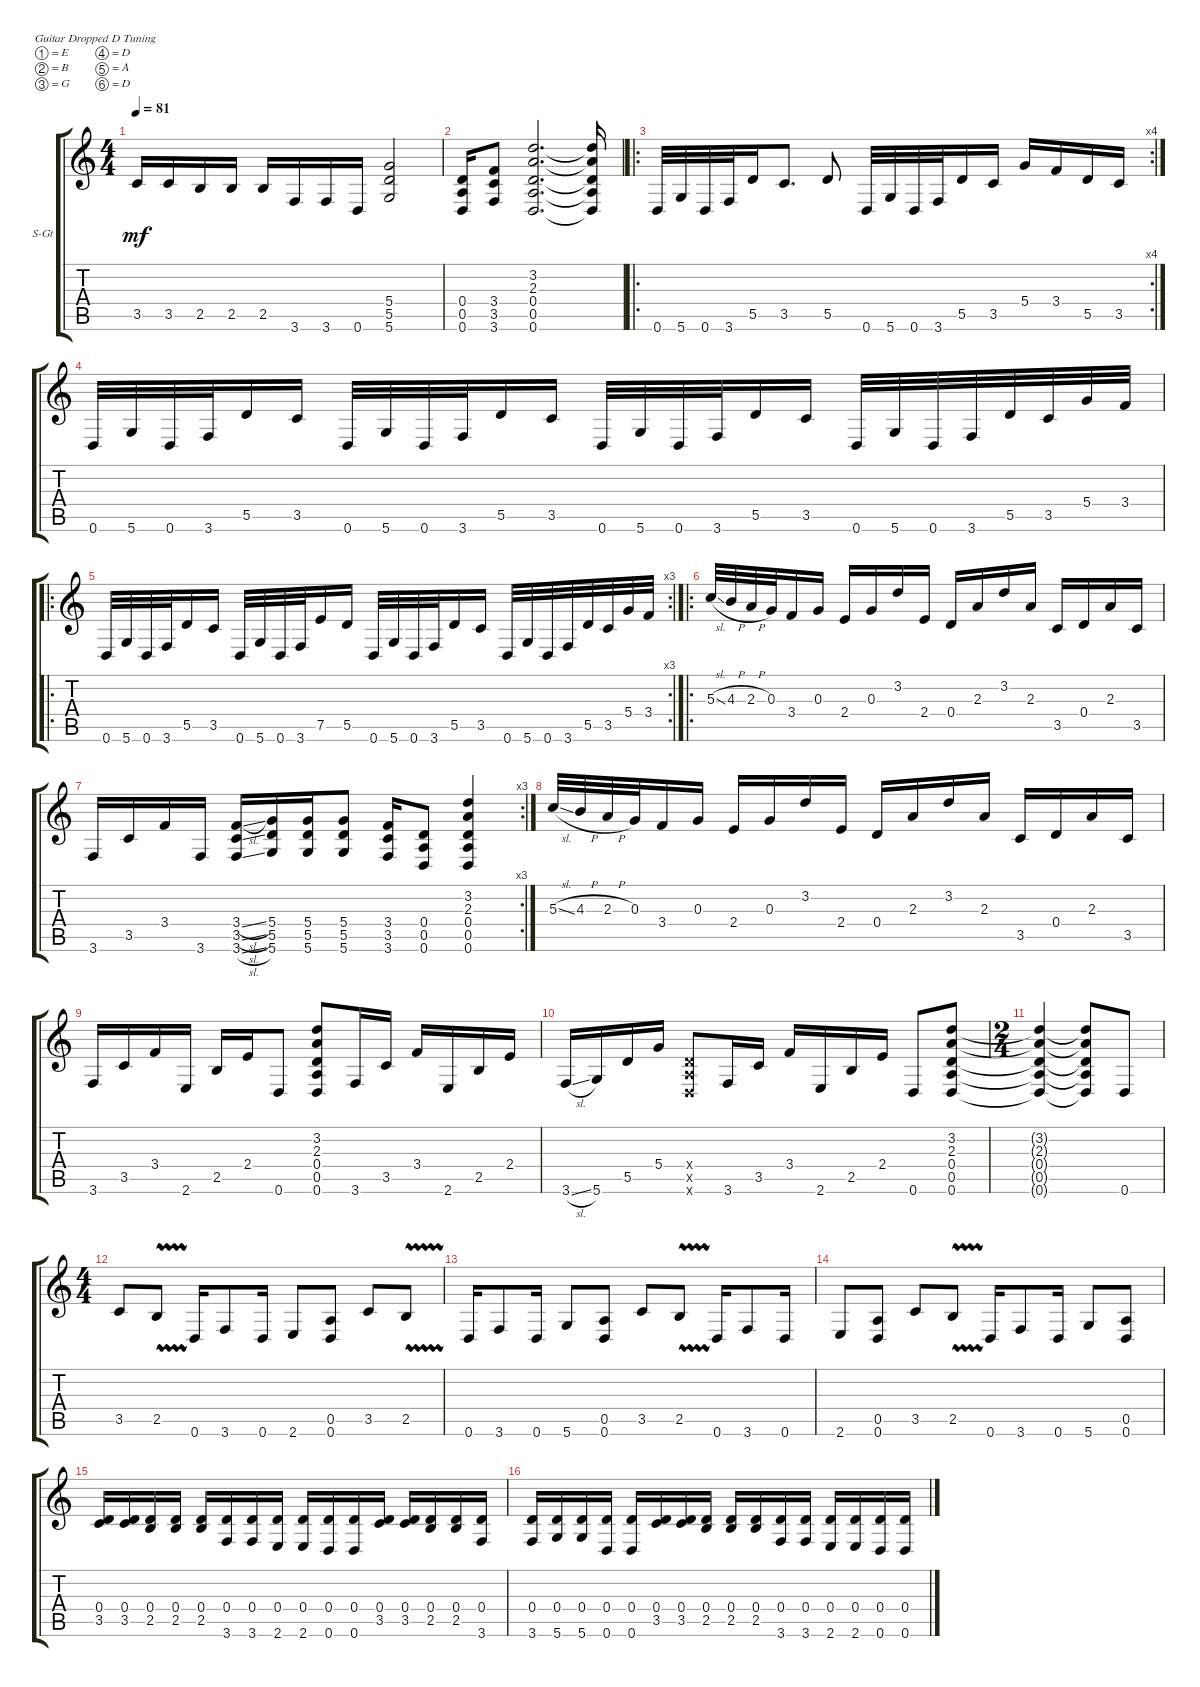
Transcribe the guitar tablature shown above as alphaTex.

\defaultSystemsLayout 4
\bracketExtendMode groupsimilarinstruments
\firstSystemTrackNameOrientation horizontal
\otherSystemsTrackNameOrientation horizontal
\track ("Steel Guitar" "S-Gt") {instrument acousticguitarsteel}
\staff {score tabs}
\tuning (E4 B3 G3 D3 A2 D2)
\ts (4 4)
\tempo 81
\clef g2
\ks c
3.5.16{dy mf} 3.5.16 2.5.16 2.5.16 2.5.16 3.6.16 3.6.16 0.6.16 (5.6 5.5 5.4).2 |
(0.6 0.5 0.4).16 (3.4 3.5 3.6).8 (3.2 2.3 0.4 0.5 0.6).2{d} (0.6{t} 0.5{t} 0.4{t} 2.3{t} 3.2{t}).16 |
\ro
\rc 4
0.6.32 5.6.32 0.6.32 3.6.32 5.5.16 3.5.8{d} 5.5.8 0.6.32 5.6.32 0.6.32 3.6.32 5.5.16 3.5.16 5.4.16 3.4.16 5.5.16 3.5.16 |
0.6.32 5.6.32 0.6.32 3.6.32 5.5.16 3.5.16 0.6.32 5.6.32 0.6.32 3.6.32 5.5.16 3.5.16 0.6.32 5.6.32 0.6.32 3.6.32 5.5.16 3.5.16 0.6.32 5.6.32 0.6.32 3.6.32 5.5.32 3.5.32 5.4.32 3.4.32 |
\ro
\rc 3
0.6.32 5.6.32 0.6.32 3.6.32 5.5.16 3.5.16 0.6.32 5.6.32 0.6.32 3.6.32 7.5.16 5.5.16 0.6.32 5.6.32 0.6.32 3.6.32 5.5.16 3.5.16 0.6.32 5.6.32 0.6.32 3.6.32 5.5.32 3.5.32 5.4.32 3.4.32 |
\ro
5.3{sl}.32 4.3{h}.32 2.3{h}.32 0.3.32 3.4.16 0.3.16 2.4.16 0.3.16 3.2.16 2.4.16 0.4.16 2.3.16 3.2.16 2.3.16 3.5.16 0.4.16 2.3.16 3.5.16 |
\rc 3
3.6.16 3.5.16 3.4.16 3.6.16 (3.6{sl} 3.5{sl} 3.4{sl}).16 (5.6 5.5 5.4).16 (5.4 5.5 5.6).16 (5.4 5.5 5.6).8 (3.6 3.5 3.4).16 (0.4 0.5 0.6).8 (0.6 0.5 0.4 2.3 3.2).4 |
5.3{sl}.32 4.3{h}.32 2.3{h}.32 0.3.32 3.4.16 0.3.16 2.4.16 0.3.16 3.2.16 2.4.16 0.4.16 2.3.16 3.2.16 2.3.16 3.5.16 0.4.16 2.3.16 3.5.16 |
3.6.16 3.5.16 3.4.16 2.6.16 2.5.16 2.4.16 0.6.8 (0.6 0.5 0.4 2.3 3.2).8 3.6.16 3.5.16 3.4.16 2.6.16 2.5.16 2.4.16 |
3.6{sl}.16 5.6.16 5.5.16 5.4.16 (0.6{x} 0.5{x} 0.4{x}).8 3.6.16 3.5.16 3.4.16 2.6.16 2.5.16 2.4.16 0.6.8 (0.6 0.5 0.4 2.3 3.2).8 |
\ts (2 4)
(3.2{t} 2.3{t} 0.4{t} 0.5{t} 0.6{t}).4 (0.6{t} 0.5{t} 0.4{t} 2.3{t} 3.2{t}).8 0.6.8 |
\ts (4 4)
3.5.8 2.5{vw}.8 0.6.16 3.6.8 0.6.16 2.6.8 (0.6 0.5).8 3.5.8 2.5{vw}.8 |
0.6.16 3.6.8 0.6.16 5.6.8 (0.6 0.5).8 3.5.8 2.5{vw}.8 0.6.16 3.6.8 0.6.16 |
2.6.8 (0.6 0.5).8 3.5.8 2.5{vw}.8 0.6.16 3.6.8 0.6.16 5.6.8 (0.6 0.5).8 |
(3.5 0.4).16 (3.5 0.4).16 (2.5 0.4).16 (2.5 0.4).16 (2.5 0.4).16 (3.6 0.4).16 (3.6 0.4).16 (2.6 0.4).16 (2.6 0.4).16 (0.6 0.4).16 (0.6 0.4).16 (3.5 0.4).16 (3.5 0.4).16 (2.5 0.4).16 (2.5 0.4).16 (3.6 0.4).16 |
(3.6 0.4).16 (5.6 0.4).16 (5.6 0.4).16 (0.6 0.4).16 (0.6 0.4).16 (3.5 0.4).16 (3.5 0.4).16 (2.5 0.4).16 (2.5 0.4).16 (2.5 0.4).16 (3.6 0.4).16 (3.6 0.4).16 (2.6 0.4).16 (2.6 0.4).16 (0.6 0.4).16 (0.6 0.4).16
